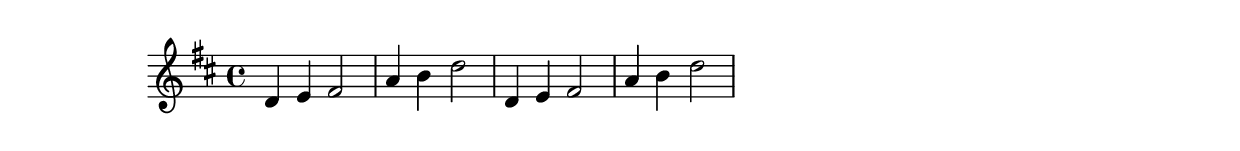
\version "2.20.0"

\score {
  \unfoldRepeats {
  \relative c' { 
    \key d \major
    \repeat volta 2 { d4 e fis2 a4 b d2 }
  }
  }
  \layout {}
  \midi { tempo = 60 }
}